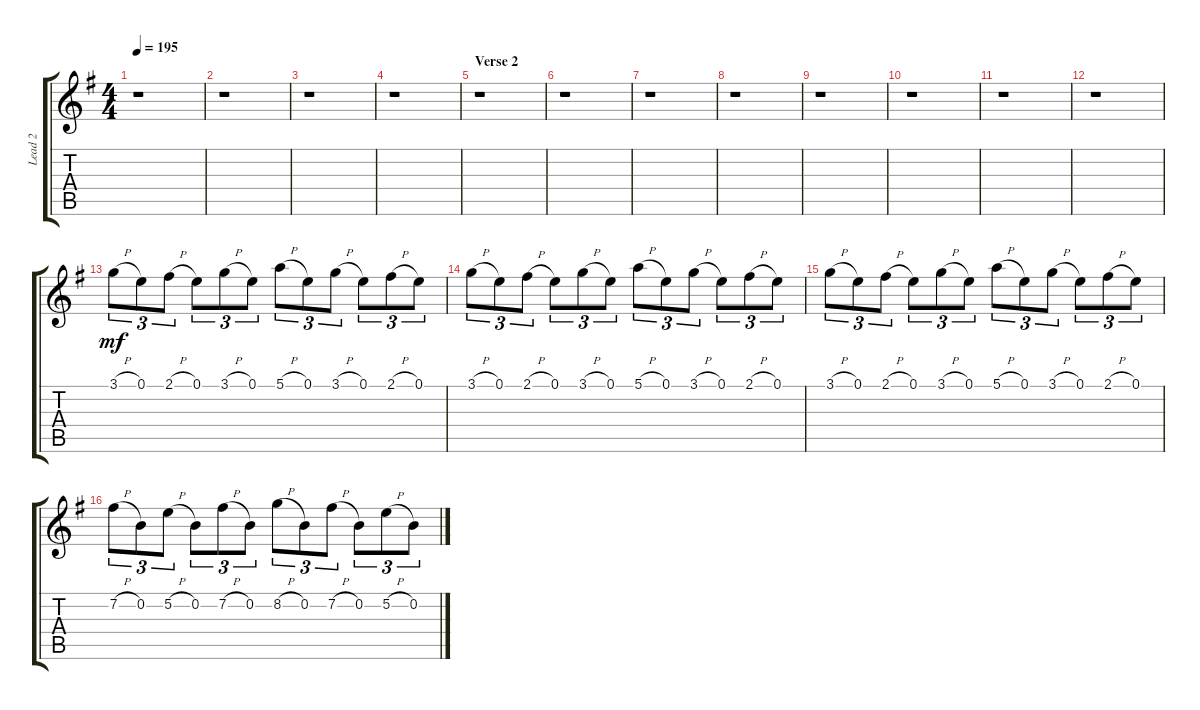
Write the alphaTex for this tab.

\track ("Lead 2" "Lead 2") {instrument distortionguitar}
\staff {score tabs}
\tuning (E4 B3 G3 D3 A2 E2) {hide}
\ts (4 4)
\tempo 195
\clef g2
\ks eminor
r.1{dy mf} |
r.1 |
r.1 |
r.1 |
\section ("" "Verse 2")
r.1 |
r.1 |
r.1 |
r.1 |
r.1 |
r.1 |
r.1 |
r.1 |
3.1{h}.8{tu (3 2)} 0.1.8{tu (3 2)} 2.1{h}.8{tu (3 2)} 0.1.8{tu (3 2)} 3.1{h}.8{tu (3 2)} 0.1.8{tu (3 2)} 5.1{h}.8{tu (3 2)} 0.1.8{tu (3 2)} 3.1{h}.8{tu (3 2)} 0.1.8{tu (3 2)} 2.1{h}.8{tu (3 2)} 0.1.8{tu (3 2)} |
3.1{h}.8{tu (3 2)} 0.1.8{tu (3 2)} 2.1{h}.8{tu (3 2)} 0.1.8{tu (3 2)} 3.1{h}.8{tu (3 2)} 0.1.8{tu (3 2)} 5.1{h}.8{tu (3 2)} 0.1.8{tu (3 2)} 3.1{h}.8{tu (3 2)} 0.1.8{tu (3 2)} 2.1{h}.8{tu (3 2)} 0.1.8{tu (3 2)} |
3.1{h}.8{tu (3 2)} 0.1.8{tu (3 2)} 2.1{h}.8{tu (3 2)} 0.1.8{tu (3 2)} 3.1{h}.8{tu (3 2)} 0.1.8{tu (3 2)} 5.1{h}.8{tu (3 2)} 0.1.8{tu (3 2)} 3.1{h}.8{tu (3 2)} 0.1.8{tu (3 2)} 2.1{h}.8{tu (3 2)} 0.1.8{tu (3 2)} |
7.2{h}.8{tu (3 2)} 0.2.8{tu (3 2)} 5.2{h}.8{tu (3 2)} 0.2.8{tu (3 2)} 7.2{h}.8{tu (3 2)} 0.2.8{tu (3 2)} 8.2{h}.8{tu (3 2)} 0.2.8{tu (3 2)} 7.2{h}.8{tu (3 2)} 0.2.8{tu (3 2)} 5.2{h}.8{tu (3 2)} 0.2.8{tu (3 2)}
